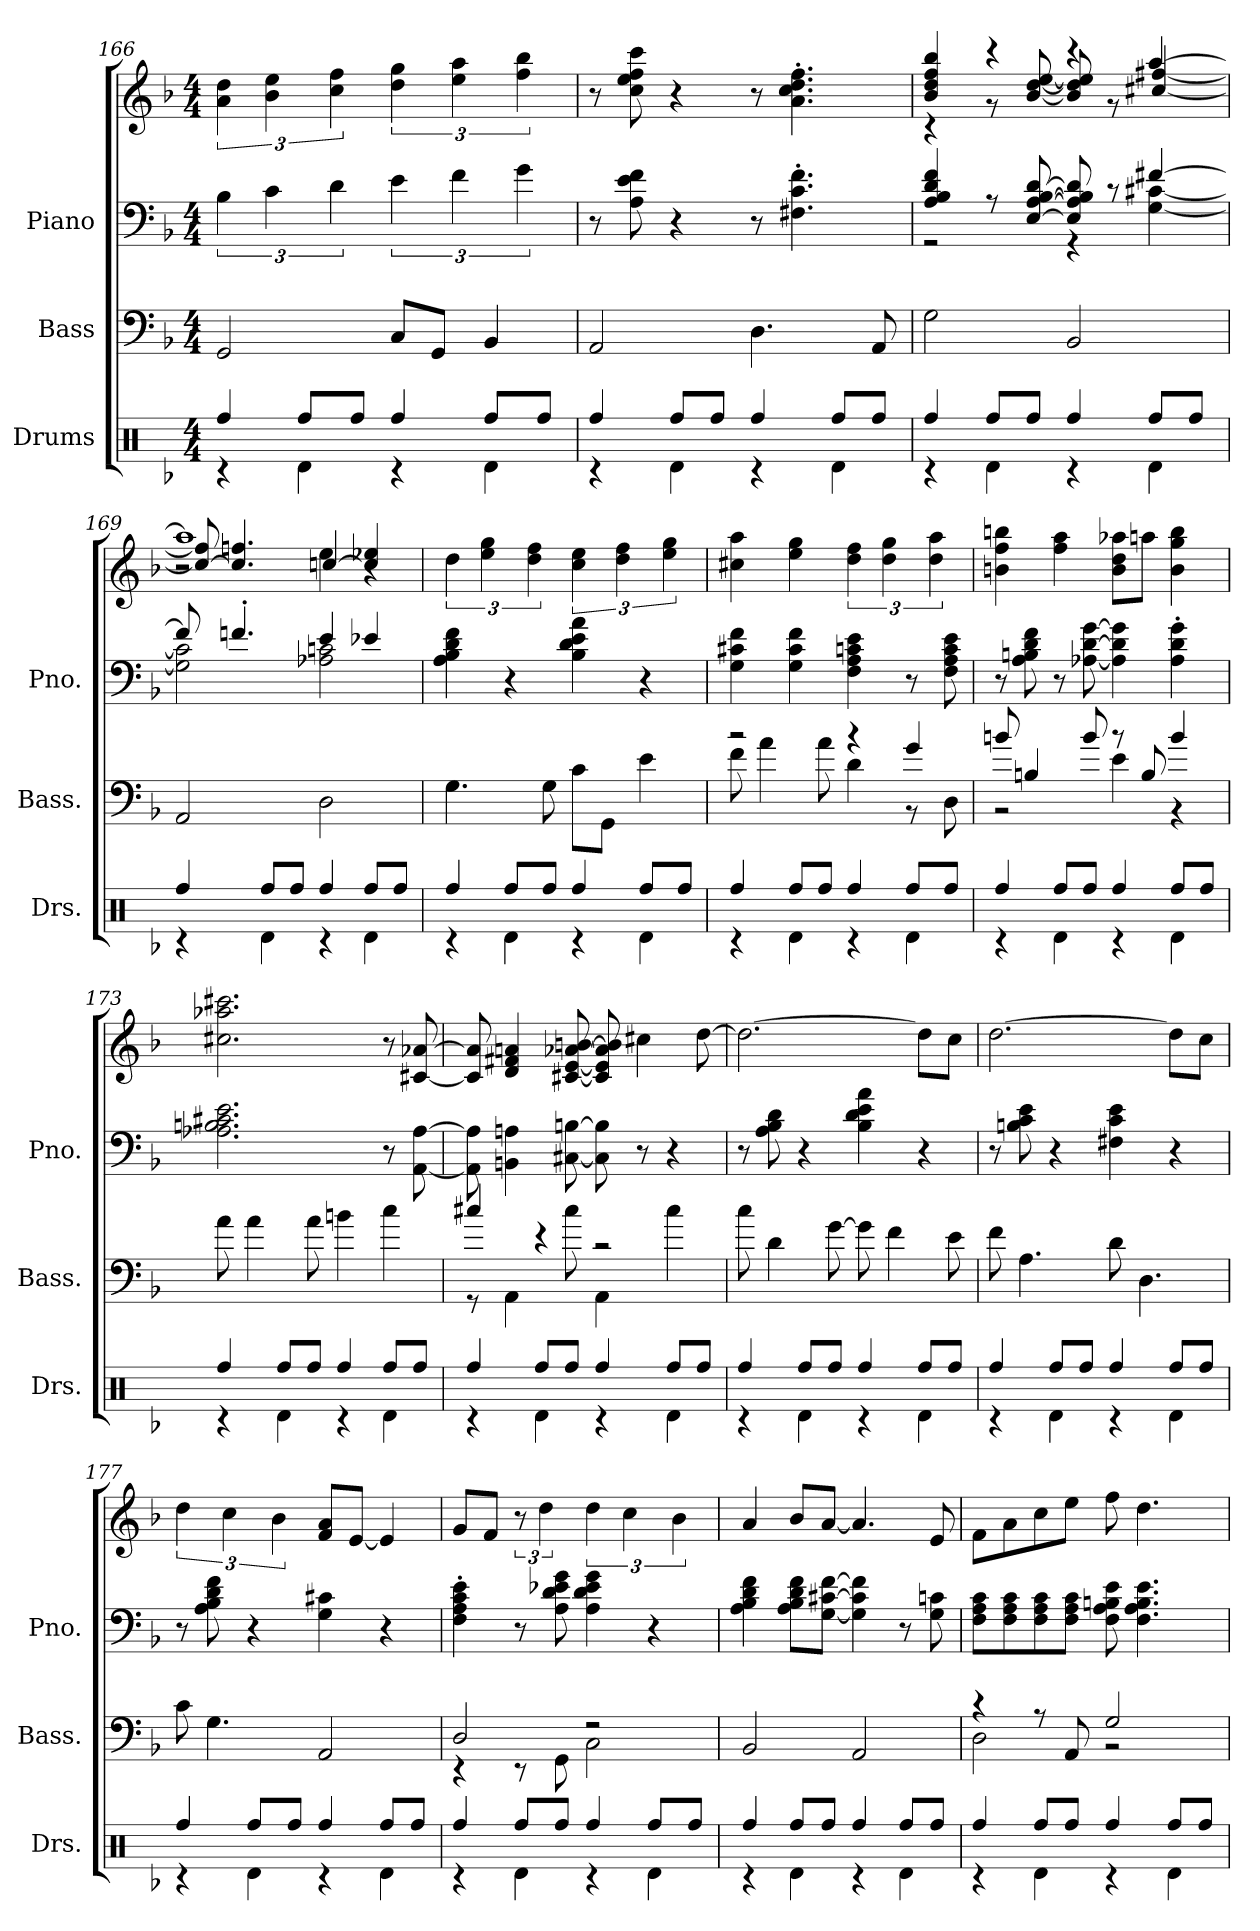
**kern	**kern	**kern	**kern
*part3	*part2	*part1	*part1
*staff4	*staff3	*staff2	*staff1
*I"Drums	*I"Bass	*I"Piano	*
*I'Drs.	*I'Bass.	*I'Pno.	*
*clefX	*clefF4	*clefF4	*clefG2
*	*ITrd7c12	*	*
*k[b-]	*k[b-]	*k[b-]	*k[b-]
*M4/4	*M4/4	*M4/4	*M4/4
=166	=166	=166	=166
*^	*	*	*
4Rff/	4r	2GGG/	6B-\	6a\ 6dd\
.	.	.	6c\	6b-\ 6ee\
8Rff/L	4Rd\	.	.	.
.	.	.	6d\	6cc\ 6ff\
8Rff/J	.	.	.	.
4Rff/	4r	8CC/L	6e\	6dd\ 6gg\
.	.	8GGG/J	.	.
.	.	.	6f\	6ee\ 6aa\
8Rff/L	4Rd\	4BBB-/	.	.
.	.	.	6g\	6ff\ 6bb-\
8Rff/J	.	.	.	.
!!LO:LB:g=z
=167	=167	=167	=167	=167
4Rff/	4r	2AAA/	8r	8r
.	.	.	8A\ 8e\ 8f\	8cc\ 8ee\ 8ff\ 8ccc\
8Rff/L	4Rd\	.	4r	4r
8Rff/J	.	.	.	.
4Rff/	4r	4.DD\	8r	8r
.	.	.	4.F#X\' 4.c\' 4.f\'	4.a\' 4.cc\' 4.dd\' 4.ff\'
8Rff/L	4Rd\	.	.	.
8Rff/J	.	8AAA/	.	.
=168	=168	=168	=168	=168
*	*	*	*^	*^
4Rff/	4r	2GG\	4A/ 4B-/ 4d/ 4f/	2r	4b-/ 4dd/ 4ff/ 4bb-/	4r
8Rff/L	4Rd\	.	8r	.	4r	8r
8Rff/J	.	.	[8E/ [8A/ [8B-/ [8d/	.	.	[8b-/ [8dd/ [8ee/
4Rff/	4r	2BBB-/	8E/] 8A/] 8B-/] 8d/]	4r	4r	8b-/] 8dd/] 8ee/]
.	.	.	8r	.	.	8r
8Rff/L	4Rd\	.	[4f#X/	[4G\ [4c#X\	[4aa/	[4cc#X/ [4ff#X/
8Rff/J	.	.	.	.	.	.
=169	=169	=169	=169	=169	=169	=169
*	*	*	*	*	*	*^
4Rff/	4r	2AAA/	8f#/]	2G\] 2c#\]	1aa]	2r	8cc#/_ 8ff#/]
.	.	.	4.fn'/	.	.	.	4.cc#/] 4.ffn/
8Rff/L	4Rd\	.	.	.	.	.	.
8Rff/J	.	.	.	.	.	.	.
4Rff/	4r	2DD\	4e/	2A-X\ 2cn\	.	4ee\	[4ccn/
8Rff/L	4Rd\	.	4e-X/	.	.	4r	4cc/] 4ee-X/
8Rff/J	.	.	.	.	.	.	.
*	*	*	*v	*v	*	*	*
*	*	*	*	*v	*v	*v
=170	=170	=170	=170	=170
4Rff/	4r	4.GG\	4A\ 4B-\ 4d\ 4f\	6dd\
.	.	.	.	6ee\ 6gg\
8Rff/L	4Rd\	.	4r	.
.	.	.	.	6dd\ 6ff\
8Rff/J	.	8GG\	.	.
4Rff/	4r	8C\L	4B-\ 4d\ 4e\ 4a\	6cc\ 6ee\
.	.	8GGG\J	.	.
.	.	.	.	6dd\ 6ff\
8Rff/L	4Rd\	4E\	4r	.
.	.	.	.	6ee\ 6gg\
8Rff/J	.	.	.	.
!!LO:LB:g=z
=171	=171	=171	=171	=171
*	*	*^	*	*
4Rff/	4r	2r	8F\	4G\ 4c#X\ 4f\	4cc#X\ 4aa\
.	.	.	4A\	.	.
8Rff/L	4Rd\	.	.	4G\ 4c#\ 4f\	4ee\ 4gg\
8Rff/J	.	.	8A\	.	.
4Rff/	4r	4r	4D\	4F\ 4A\ 4cn\ 4e\	6dd\ 6ff\
.	.	.	.	.	6dd\ 6gg\
8Rff/L	4Rd\	4G/	8r	8r	.
.	.	.	.	.	6dd\ 6aa\
8Rff/J	.	.	8DD\	8F\ 8A\ 8c\ 8e\	.
=172	=172	=172	=172	=172	=172
4Rff/	4r	8Bn/	2r	8r	4bn\ 4ff\ 4bbn\
.	.	4BBn/	.	8A\ 8Bn\ 8d\ 8f\	.
8Rff/L	4Rd\	.	.	8r	4ff\ 4aa\
8Rff/J	.	8B/	.	[8A-X\ [8d\ [8g\	.
4Rff/	4r	8r	4E\	4A-\] 4d\] 4g\]	8b\ 8dd\ 8aa-X\L
.	.	8BB/	.	.	8aan\J
8Rff/L	4Rd\	4B/	4r	4A-\' 4d\' 4g\'	4b\ 4gg\ 4bb\
8Rff/J	.	.	.	.	.
*	*	*v	*v	*	*
=173	=173	=173	=173	=173
4Rff/	4r	8A\	2.A-X\ 2.Bn\ 2.c#X\ 2.e\	2.cc#X\ 2.aa-X\ 2.ccc#X\
.	.	4A\	.	.
8Rff/L	4Rd\	.	.	.
8Rff/J	.	8A\	.	.
4Rff/	4r	4Bn\	.	.
8Rff/L	4Rd\	4c\	8r	8r
8Rff/J	.	.	[8AA\ [8A-\	[8c#X/ [8a-X/
=174	=174	=174	=174	=174
*	*	*^	*	*
4Rff/	4r	4c#X/	8r	8AA\] 8A-\]	8c#/] 8a-/]
.	.	.	4AAA\	4BBn\ 4An\	4d/ 4f#X/ 4an/
8Rff/L	4Rd\	4r	.	.	.
8Rff/J	.	.	8c#\	[8C#X\ [8Bn\	[8c#X/ [8e/ [8a-X/ [8bn/
4Rff/	4r	2r	4AAA\	8C#\] 8B\]	8c#/] 8e/] 8a-/] 8b/]
.	.	.	.	8r	4cc#X\
8Rff/L	4Rd\	.	4c#\	4r	.
8Rff/J	.	.	.	.	[8dd\
*	*	*v	*v	*	*
!!LO:PB:g=z
=175	=175	=175	=175	=175
4Rff/	4r	8c\	8r	2.dd\_
.	.	4D\	8A\ 8B-\ 8d\	.
8Rff/L	4Rd\	.	4r	.
8Rff/J	.	[8G\	.	.
4Rff/	4r	8G\]	4B-\ 4d\ 4e\ 4a\	.
.	.	4F\	.	.
8Rff/L	4Rd\	.	4r	8dd\L]
8Rff/J	.	8E\	.	8cc\J
=176	=176	=176	=176	=176
4Rff/	4r	8F\	8r	[2.dd\
.	.	4.AA\	8Bn\ 8c\ 8e\	.
8Rff/L	4Rd\	.	4r	.
8Rff/J	.	.	.	.
4Rff/	4r	8D\	4F#X\ 4c\ 4e\	.
.	.	4.DD\	.	.
8Rff/L	4Rd\	.	4r	8dd\L]
8Rff/J	.	.	.	8cc\J
=177	=177	=177	=177	=177
4Rff/	4r	8C\	8r	6dd\
.	.	4.GG\	8A\ 8B-\ 8d\ 8f\	.
.	.	.	.	6cc\
8Rff/L	4Rd\	.	4r	.
.	.	.	.	6b-\
8Rff/J	.	.	.	.
4Rff/	4r	2AAA/	4G\ 4c#X\	8f/ 8a/L
.	.	.	.	[8e/J
8Rff/L	4Rd\	.	4r	4e/]
8Rff/J	.	.	.	.
=178	=178	=178	=178	=178
*	*	*^	*	*
4Rff/	4r	2DD/	4r	4F\' 4A\' 4c\' 4e\'	8g/L
.	.	.	.	.	8f/J
8Rff/L	4Rd\	.	8r	8r	12r
.	.	.	.	.	6dd\
8Rff/J	.	.	8GGG\	8A\ 8d\ 8e-X\ 8g\	.
4Rff/	4r	2r	2CC\	4A\ 4d\ 4e-\ 4g\	6dd\
.	.	.	.	.	6cc\
8Rff/L	4Rd\	.	.	4r	.
.	.	.	.	.	6b-\
8Rff/J	.	.	.	.	.
*	*	*v	*v	*	*
!!LO:LB:g=z
=179	=179	=179	=179	=179
4Rff/	4r	2BBB-/	4A\ 4B-\ 4d\ 4f\	4a/
8Rff/L	4Rd\	.	8A\ 8B-\ 8d\ 8f\L	8b-/L
8Rff/J	.	.	[8G\ [8c#X\ [8f\J	[8a/J
4Rff/	4r	2AAA/	4G\] 4c#\] 4f\]	4.a/]
8Rff/L	4Rd\	.	8r	.
8Rff/J	.	.	8G\ 8cn\	8e/
=180	=180	=180	=180	=180
*	*	*^	*	*
4Rff/	4r	4r	2DD\	8F\ 8A\ 8c\L	8f\L
.	.	.	.	8F\ 8A\ 8c\	8a\
8Rff/L	4Rd\	8r	.	8F\ 8A\ 8c\	8cc\
8Rff/J	.	8AAA/	.	8F\ 8A\ 8c\J	8ee\J
4Rff/	4r	2GG/	2r	8F\ 8A\ 8Bn\ 8e\	8ff\
.	.	.	.	4.F\ 4.A\ 4.B\ 4.e\	4.dd\
8Rff/L	4Rd\	.	.	.	.
8Rff/J	.	.	.	.	.
*v	*v	*	*	*	*
*	*v	*v	*	*
=	=	=	=
*-	*-	*-	*-
